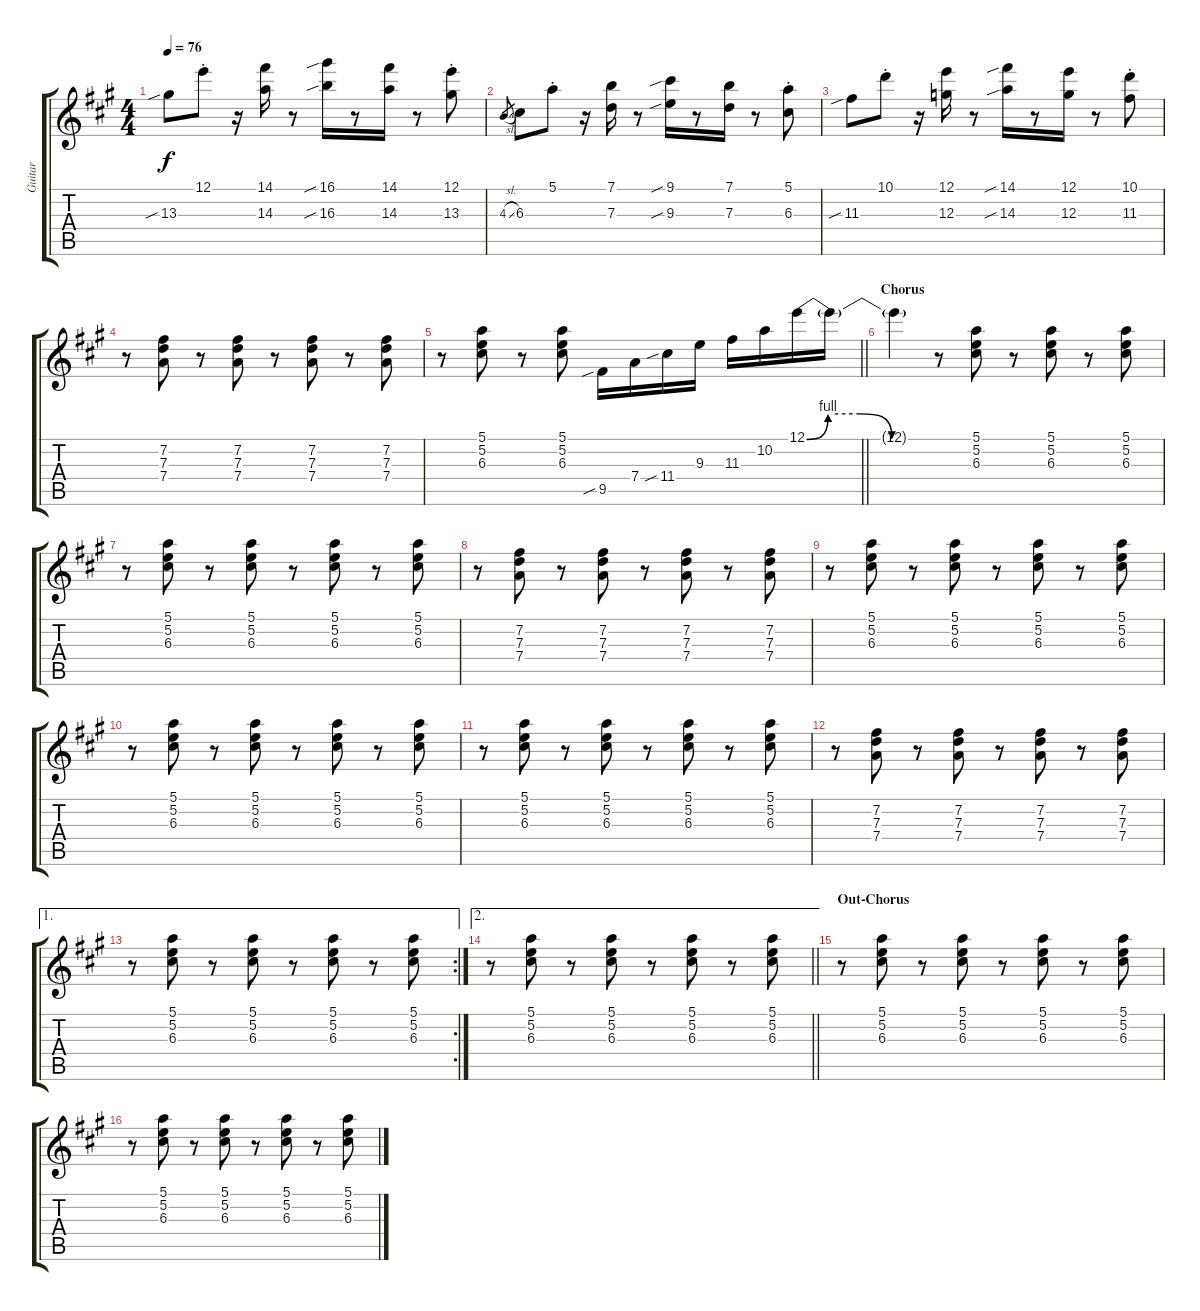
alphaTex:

\track ("Guitar" "Guitar") {instrument electricguitarclean}
\staff {score tabs}
\tuning (E4 B3 G3 D3 A2 E2) {hide}
\ts (4 4)
\tempo 76
\clef g2
\ks a
13.3{sib}.8{dy f} 12.1{st}.8 r.16 (14.1 14.3).16 r.8 (16.1{sib} 16.3{sib}).16 r.8 (14.1 14.3).16 r.8 (12.1{st} 13.3{st}).8 |
4.3{sl}.8{gr} 6.3.8 5.1{st}.8 r.16 (7.1 7.3).16 r.8 (9.1{sib} 9.3{sib}).16 r.8 (7.1 7.3).16 r.8 (5.1{st} 6.3{st}).8 |
11.3{sib}.8 10.1{st}.8 r.16 (12.1 12.3).16 r.8 (14.1{sib} 14.3{sib}).16 r.8 (12.1 12.3).16 r.8 (10.1{st} 11.3{st}).8 |
r.8 (7.2 7.3 7.4).8 r.8 (7.2 7.3 7.4).8 r.8 (7.2 7.3 7.4).8 r.8 (7.2 7.3 7.4).8 |
\barLineRight lightlight
r.8 (5.1 5.2 6.3).8 r.8 (5.1 5.2 6.3).8 9.5{sib}.16 7.4.16 11.4{sib}.16 9.3.16 11.3.16 10.2.16 12.1{be (custom 0 0 10 4 25 4 40 0 60 0)}.16 12.1{t}.16 |
\section ("" "Chorus")
12.1{t}.4 r.8 (5.1 5.2 6.3).8 r.8 (5.1 5.2 6.3).8 r.8 (5.1 5.2 6.3).8 |
r.8 (5.1 5.2 6.3).8 r.8 (5.1 5.2 6.3).8 r.8 (5.1 5.2 6.3).8 r.8 (5.1 5.2 6.3).8 |
r.8 (7.2 7.3 7.4).8 r.8 (7.2 7.3 7.4).8 r.8 (7.2 7.3 7.4).8 r.8 (7.2 7.3 7.4).8 |
r.8 (5.1 5.2 6.3).8 r.8 (5.1 5.2 6.3).8 r.8 (5.1 5.2 6.3).8 r.8 (5.1 5.2 6.3).8 |
r.8 (5.1 5.2 6.3).8 r.8 (5.1 5.2 6.3).8 r.8 (5.1 5.2 6.3).8 r.8 (5.1 5.2 6.3).8 |
r.8 (5.1 5.2 6.3).8 r.8 (5.1 5.2 6.3).8 r.8 (5.1 5.2 6.3).8 r.8 (5.1 5.2 6.3).8 |
r.8 (7.2 7.3 7.4).8 r.8 (7.2 7.3 7.4).8 r.8 (7.2 7.3 7.4).8 r.8 (7.2 7.3 7.4).8 |
\ae 1
\rc 2
r.8 (5.1 5.2 6.3).8 r.8 (5.1 5.2 6.3).8 r.8 (5.1 5.2 6.3).8 r.8 (5.1 5.2 6.3).8 |
\ae 2
\barLineRight lightlight
r.8 (5.1 5.2 6.3).8 r.8 (5.1 5.2 6.3).8 r.8 (5.1 5.2 6.3).8 r.8 (5.1 5.2 6.3).8 |
\section ("" "Out-Chorus")
r.8 (5.1 5.2 6.3).8 r.8 (5.1 5.2 6.3).8 r.8 (5.1 5.2 6.3).8 r.8 (5.1 5.2 6.3).8 |
r.8 (5.1 5.2 6.3).8 r.8 (5.1 5.2 6.3).8 r.8 (5.1 5.2 6.3).8 r.8 (5.1 5.2 6.3).8
